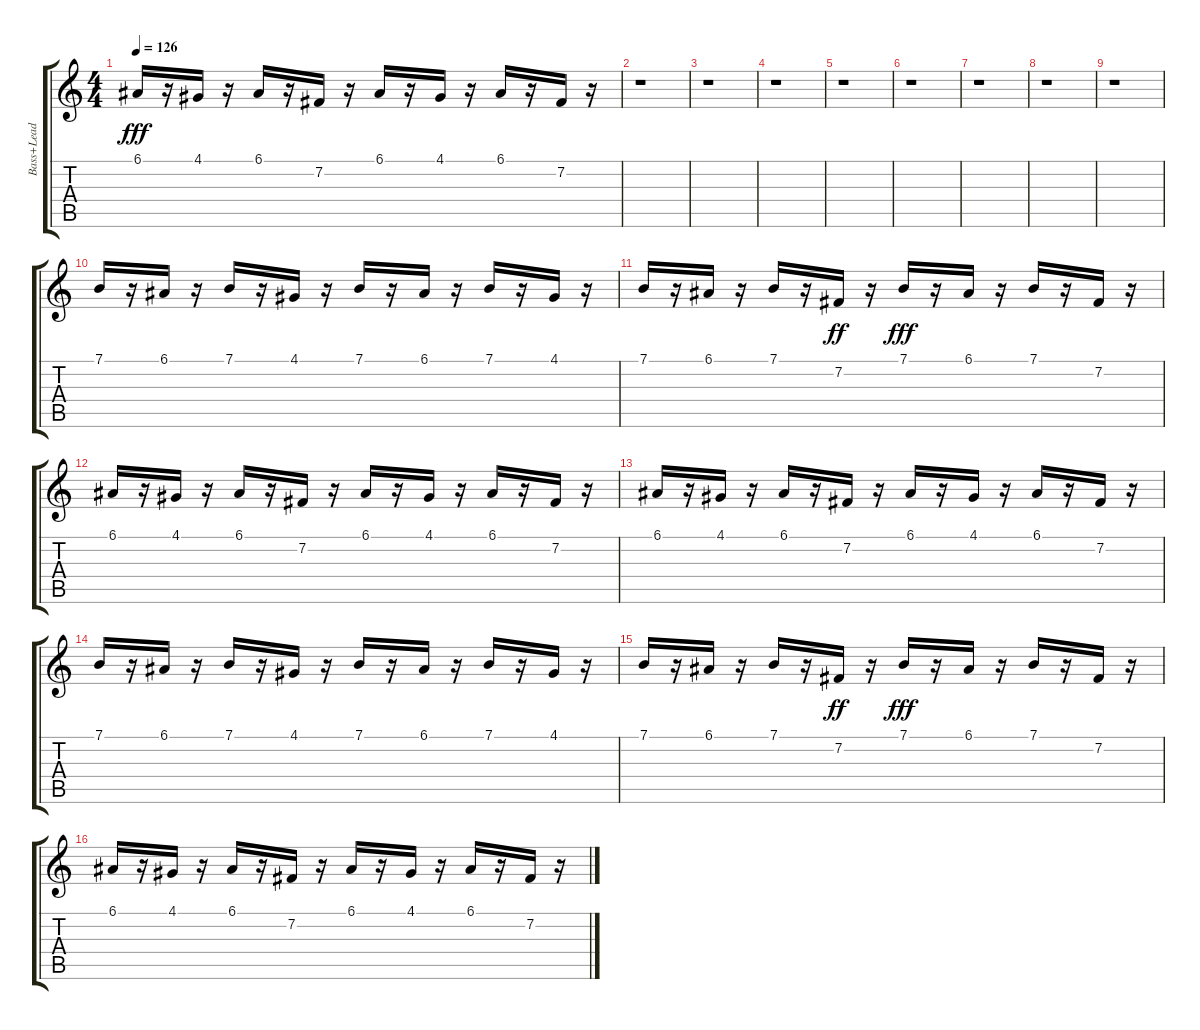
\track ("Bass+Lead" "Bass+Lead") {instrument lead8bassandlead}
\staff {score tabs}
\tuning (E4 B3 G3 D3 A2 E2) {hide}
\ts (4 4)
\tempo 126
\clef g2
\ks c
6.1.16{dy fff} r.16 4.1.16 r.16 6.1.16 r.16 7.2.16 r.16 6.1.16 r.16 4.1.16 r.16 6.1.16 r.16 7.2.16 r.16 |
r.1 |
r.1 |
r.1 |
r.1 |
r.1 |
r.1 |
r.1 |
r.1 |
7.1.16 r.16 6.1.16 r.16 7.1.16 r.16 4.1.16 r.16 7.1.16 r.16 6.1.16 r.16 7.1.16 r.16 4.1.16 r.16 |
7.1.16 r.16 6.1.16 r.16 7.1.16 r.16 7.2.16{dy ff} r.16 7.1.16{dy fff} r.16 6.1.16 r.16 7.1.16 r.16 7.2.16 r.16 |
6.1.16 r.16 4.1.16 r.16 6.1.16 r.16 7.2.16 r.16 6.1.16 r.16 4.1.16 r.16 6.1.16 r.16 7.2.16 r.16 |
6.1.16 r.16 4.1.16 r.16 6.1.16 r.16 7.2.16 r.16 6.1.16 r.16 4.1.16 r.16 6.1.16 r.16 7.2.16 r.16 |
7.1.16 r.16 6.1.16 r.16 7.1.16 r.16 4.1.16 r.16 7.1.16 r.16 6.1.16 r.16 7.1.16 r.16 4.1.16 r.16 |
7.1.16 r.16 6.1.16 r.16 7.1.16 r.16 7.2.16{dy ff} r.16 7.1.16{dy fff} r.16 6.1.16 r.16 7.1.16 r.16 7.2.16 r.16 |
6.1.16 r.16 4.1.16 r.16 6.1.16 r.16 7.2.16 r.16 6.1.16 r.16 4.1.16 r.16 6.1.16 r.16 7.2.16 r.16
